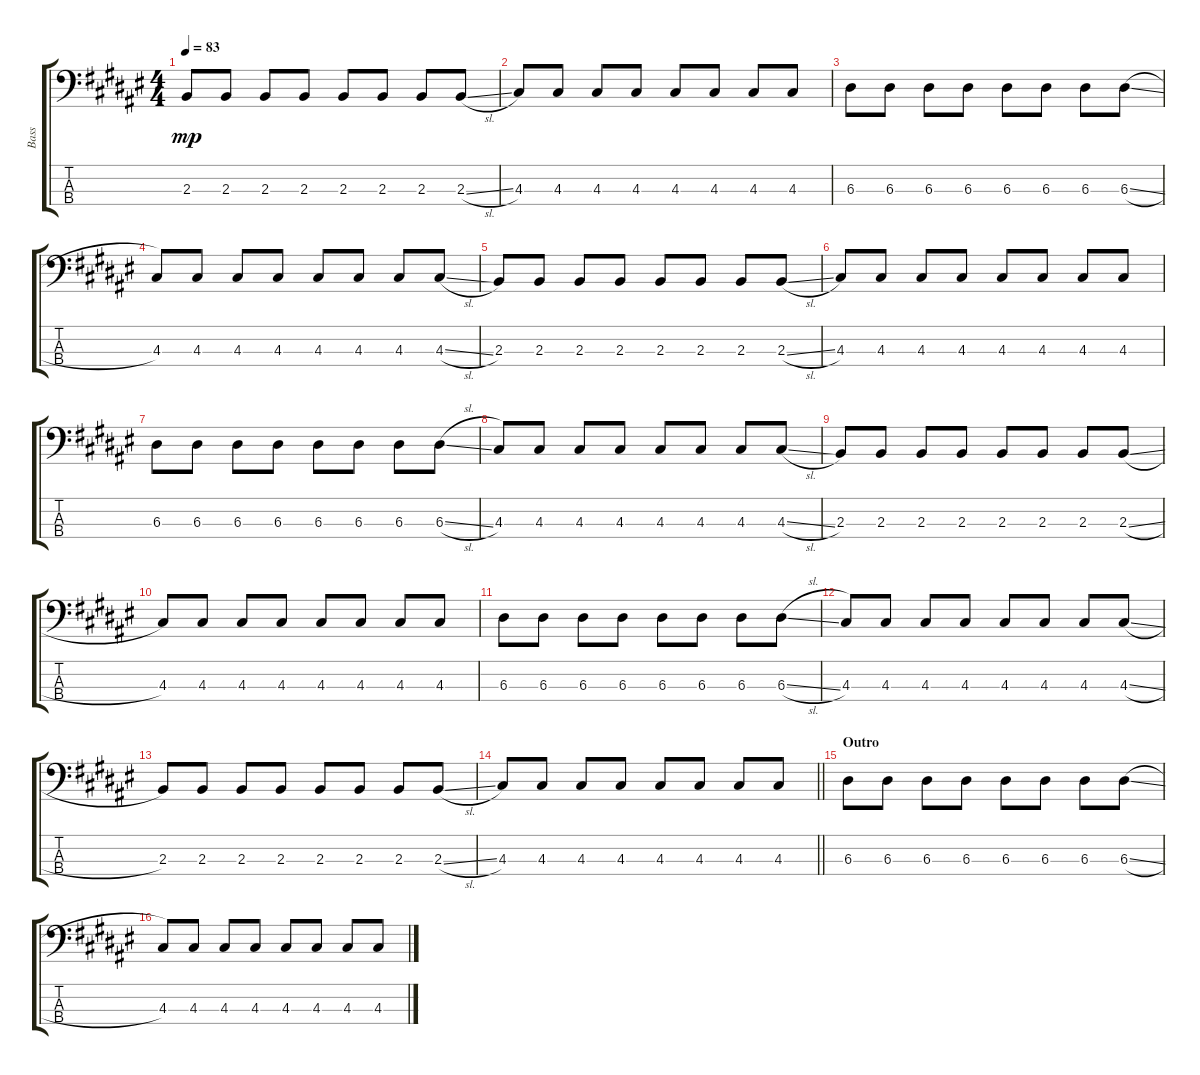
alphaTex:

\track ("Bass" "Bass") {instrument electricbassfinger}
\staff {score tabs}
\tuning (G2 D2 A1 E1) {hide}
\ts (4 4)
\tempo 83
\clef f4
\ks d#minor
2.3.8{dy mp} 2.3.8 2.3.8 2.3.8 2.3.8 2.3.8 2.3.8 2.3{sl}.8 |
4.3.8 4.3.8 4.3.8 4.3.8 4.3.8 4.3.8 4.3.8 4.3.8 |
6.3.8 6.3.8 6.3.8 6.3.8 6.3.8 6.3.8 6.3.8 6.3{sl}.8 |
4.3.8 4.3.8 4.3.8 4.3.8 4.3.8 4.3.8 4.3.8 4.3{sl}.8 |
2.3.8 2.3.8 2.3.8 2.3.8 2.3.8 2.3.8 2.3.8 2.3{sl}.8 |
4.3.8 4.3.8 4.3.8 4.3.8 4.3.8 4.3.8 4.3.8 4.3.8 |
6.3.8 6.3.8 6.3.8 6.3.8 6.3.8 6.3.8 6.3.8 6.3{sl}.8 |
4.3.8 4.3.8 4.3.8 4.3.8 4.3.8 4.3.8 4.3.8 4.3{sl}.8 |
2.3.8 2.3.8 2.3.8 2.3.8 2.3.8 2.3.8 2.3.8 2.3{sl}.8 |
4.3.8 4.3.8 4.3.8 4.3.8 4.3.8 4.3.8 4.3.8 4.3.8 |
6.3.8 6.3.8 6.3.8 6.3.8 6.3.8 6.3.8 6.3.8 6.3{sl}.8 |
4.3.8 4.3.8 4.3.8 4.3.8 4.3.8 4.3.8 4.3.8 4.3{sl}.8 |
2.3.8 2.3.8 2.3.8 2.3.8 2.3.8 2.3.8 2.3.8 2.3{sl}.8 |
\barLineRight lightlight
4.3.8 4.3.8 4.3.8 4.3.8 4.3.8 4.3.8 4.3.8 4.3.8 |
\section ("" "Outro")
6.3.8 6.3.8 6.3.8 6.3.8 6.3.8 6.3.8 6.3.8 6.3{sl}.8 |
4.3.8 4.3.8 4.3.8 4.3.8 4.3.8 4.3.8 4.3.8 4.3{sl}.8
